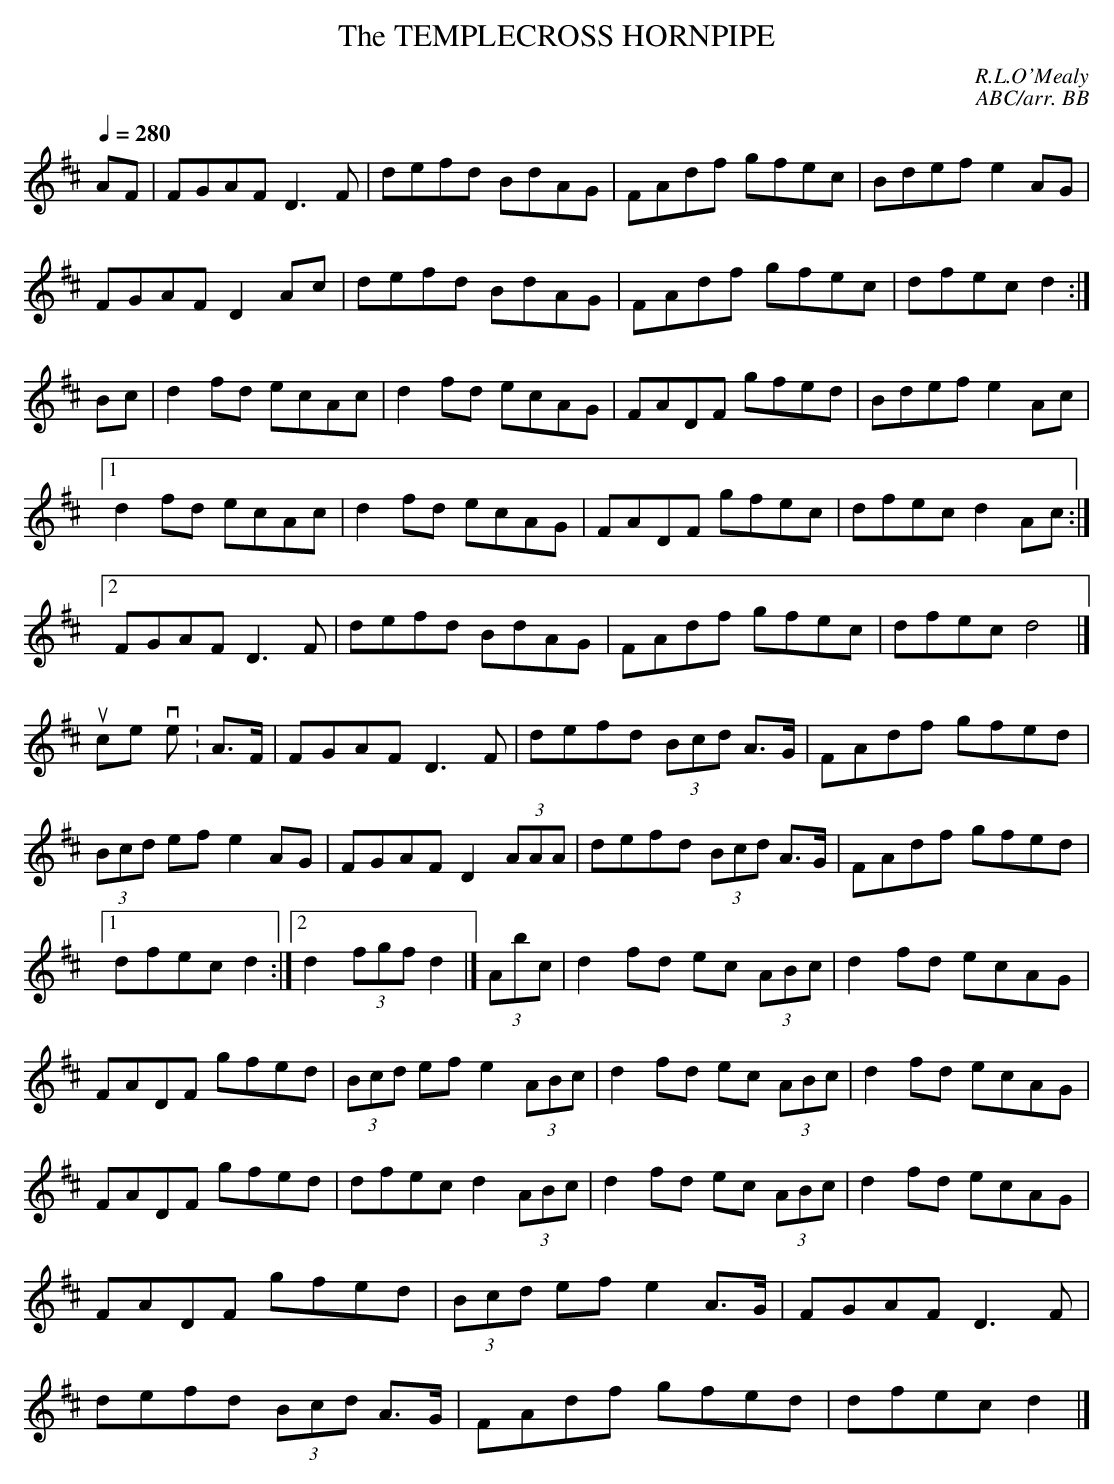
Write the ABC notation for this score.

X:1
T:TEMPLECROSS HORNPIPE, The\
C:R.L.O'Mealy\
C:ABC/arr. BB\
M:C|\
Q:1/4=280\
L:1/8\
K:D\
AF|FGAF D3F|defd BdAG|FAdf gfec|Bdef e2AG|\
FGAF D2Ac|defd BdAG|FAdf gfec|dfec d2 :|\
Bc|d2fd ecAc|d2fd ecAG|FADF gfed|Bdef e2Ac|\
[1 d2fd ecAc|d2fd ecAG|FADF gfec|dfec d2Ac :|\
[2 FGAF D3F|defd BdAG|FAdf gfec|dfec d4|]\
\
source version:\
A>F|FGAF D3 F|defd (3Bcd A>G|FAdf gfed|(3Bcd ef e2 AG|\
FGAF D2 (3AAA|defd (3Bcd A>G|FAdf gfed|1 dfec d2 :|2 d2 (3fgf d2|]\
(3Abc|d2 fd ec (3ABc|d2 fd ecAG|FADF gfed|\\
(3Bcd ef e2 (3ABc|\
d2 fd ec (3ABc|d2 fd ecAG|FADF gfed|dfec d2 (3ABc|\
d2 fd ec (3ABc|d2 fd ecAG|FADF gfed|(3Bcd ef e2 A>G|\
FGAF D3 F|defd (3Bcd A>G|FAdf gfed|dfec d2|]\
\
\
